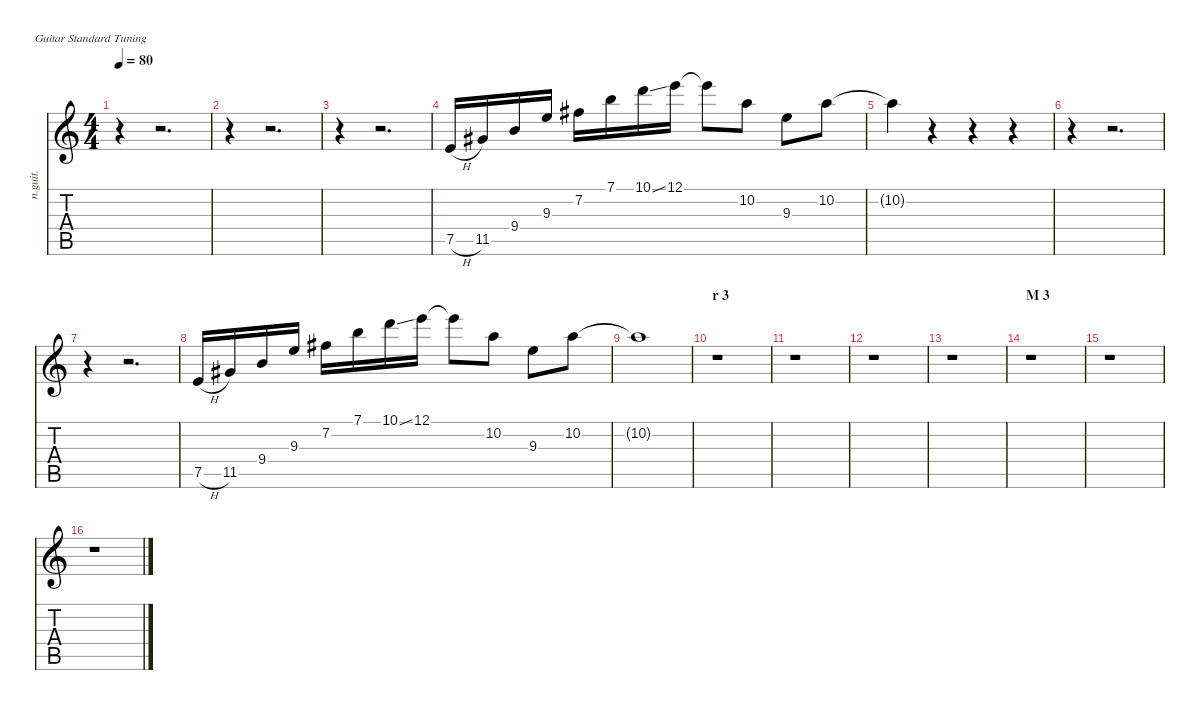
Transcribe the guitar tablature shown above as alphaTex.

\defaultSystemsLayout 4
\hideDynamics
\bracketExtendMode nobrackets
\otherSystemsTrackNameOrientation horizontal
\track ("melody guitar 2" "n.guit.") {instrument acousticguitarnylon}
\staff {score tabs}
\tuning (E4 B3 G3 D3 A2 E2)
\ts (4 4)
\tempo 80
\clef g2
\ks c
r.4{dy f beam Down} r.2{d beam Down} |
r.4{beam Down} r.2{d beam Down} |
r.4{beam Down} r.2{d beam Down} |
7.5{h}.16{beam Up} 11.5{acc #}.16{beam Up} 9.4.16{beam Up} 9.3.16{beam Up} 7.2{acc #}.16{beam Down} 7.1.16{beam Down} 10.1{ss}.16{beam Down} 12.1.16{beam Down} 12.1{t}.8{beam Down} 10.2.8{beam Down} 9.3.8{beam Down} 10.2.8{beam Down} |
10.2{t}.4{beam Down} r.4{beam Down} r.4{beam Down} r.4{beam Down} |
r.4{beam Down} r.2{d beam Down} |
r.4{beam Down} r.2{d beam Down} |
7.5{h}.16{beam Up} 11.5{acc #}.16{beam Up} 9.4.16{beam Up} 9.3.16{beam Up} 7.2{acc #}.16{beam Down} 7.1.16{beam Down} 10.1{ss}.16{beam Down} 12.1.16{beam Down} 12.1{t}.8{beam Down} 10.2.8{beam Down} 9.3.8{beam Down} 10.2.8{beam Down} |
10.2{t}.1{beam Down} |
\section ("" "r 3")
r.1{beam Down} |
r.1{beam Down} |
r.1{beam Down} |
r.1{beam Down} |
\section ("" "M 3")
r.1{beam Down} |
r.1{beam Down} |
r.1{beam Down}
